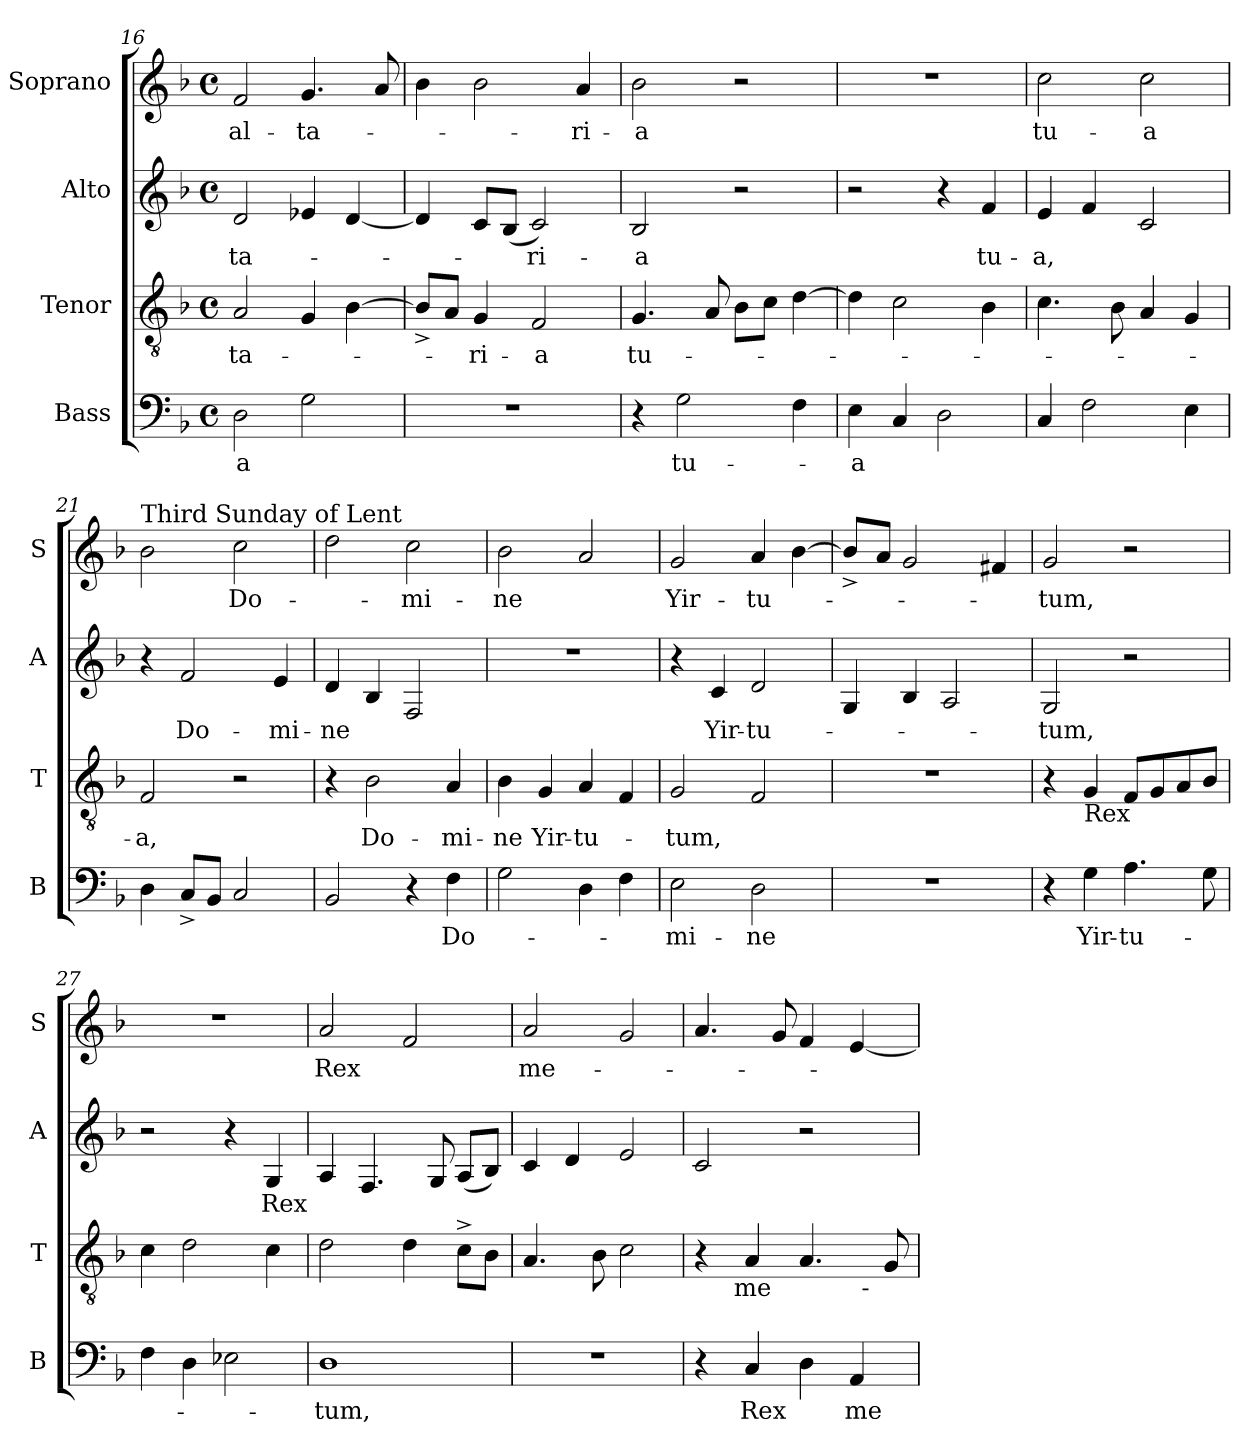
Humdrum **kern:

**kern	**text	**kern	**text	**kern	**text	**kern	**text
*part4	*part4	*part3	*part3	*part2	*part2	*part1	*part1
*staff4	*staff4	*staff3	*staff3	*staff2	*staff2	*staff1	*staff1
*I"Bass	*	*I"Tenor	*	*I"Alto	*	*I"Soprano	*
*I'B	*	*I'T	*	*I'A	*	*I'S	*
*clefF4	*	*clefGv2	*	*clefG2	*	*clefG2	*
*k[b-]	*	*k[b-]	*	*k[b-]	*	*k[b-]	*
*F:	*	*F:	*	*F:	*	*F:	*
*M4/4	*	*M4/4	*	*M4/4	*	*M4/4	*
*met(c)	*	*met(c)	*	*met(c)	*	*met(c)	*
=16	=16	=16	=16	=16	=16	=16	=16
!	!LO:LY:b:rj	!	!LO:LY:b:cj	!	!LO:LY:b:cj	!	!LO:LY:b:cj
2D\	-a	2A/	-ta-	2d/	-ta-	2f/	al-
!	!	!	!	!	!	!	!LO:LY:b:cj
2G\	.	4G/	.	4e-X/	.	4.g/	-ta-
.	.	[>4B-\	.	[<4d/	.	.	.
.	.	.	.	.	.	8a/	.
=17	=17	=17	=17	=17	=17	=17	=17
1r	.	8B-^>/L]	.	4d/]	.	4b-\	.
.	.	8A/J	.	.	.	.	.
!	!	!	!LO:LY:b:cj	!	!	!	!
.	.	4G/	-ri-	8c/L	.	2b-\	.
.	.	.	.	(>8B-/J	.	.	.
!	!	!	!LO:LY:b:cj	!	!LO:LY:b:cj	!	!
.	.	2F/	-a	2c/)	-ri-	.	.
!	!	!	!	!	!	!	!LO:LY:b:cj
.	.	.	.	.	.	4a/	-ri-
=18	=18	=18	=18	=18	=18	=18	=18
!	!	!	!LO:LY:b:cj	!	!LO:LY:b:cj	!	!LO:LY:b:cj
4r	.	4.G/	tu-	2B-/	-a	2b-\	-a
!	!LO:LY:b:cj	!	!	!	!	!	!
2G\	tu-	.	.	.	.	.	.
.	.	8A/	.	.	.	.	.
.	.	8B-\L	.	2r	.	2r	.
.	.	8c\J	.	.	.	.	.
4F\	.	[<4d\	.	.	.	.	.
!!LO:PB:g=z
=19	=19	=19	=19	=19	=19	=19	=19
!	!LO:LY:b:cj	!	!	!	!	!	!
4E\	-a	4d\]	.	2r	.	1r	.
4C/	.	2c\	.	.	.	.	.
2D\	.	.	.	4r	.	.	.
!	!	!	!	!	!LO:LY:b:cj	!	!
.	.	4B-\	.	4f/	tu-	.	.
=20	=20	=20	=20	=20	=20	=20	=20
!	!	!	!	!	!LO:LY:b:cj	!	!LO:LY:b:cj
4C/	.	4.c\	.	4e/	-a,	2cc\	tu-
2F\	.	.	.	4f/	.	.	.
.	.	8B-\	.	.	.	.	.
!	!	!	!	!	!	!	!LO:LY:b:rj
.	.	4A/	.	2c/	.	2cc\	-a
4E\	.	4G/	.	.	.	.	.
=21	=21	=21	=21	=21	=21	=21	=21
!	!	!	!	!	!	!LO:TX:a:t=Third Sunday of Lent	!
!	!	!	!LO:LY:b:cj	!	!	!	!
4D\	.	2F/	-a,	4r	.	2b-\	.
!	!	!	!	!	!LO:LY:b:cj	!	!
8C^>/L	.	.	.	2f/	Do-	.	.
8BB-/J	.	.	.	.	.	.	.
!	!	!	!	!	!	!	!LO:LY:b:cj
2C/	.	2r	.	.	.	2cc\	Do-
!	!	!	!	!	!LO:LY:b:cj	!	!
.	.	.	.	4e/	-mi-	.	.
=22	=22	=22	=22	=22	=22	=22	=22
!	!	!	!	!	!LO:LY:b:cj	!	!
2BB-/	.	4r	.	4d/	-ne	2dd\	.
!	!	!	!LO:LY:b:cj	!	!	!	!
.	.	2B-\	Do-	4B-/	.	.	.
!	!	!	!	!	!	!	!LO:LY:b:cj
4r	.	.	.	2F/	.	2cc\	-mi-
!	!LO:LY:b:cj	!	!LO:LY:b:cj	!	!	!	!
4F\	Do-	4A/	-mi-	.	.	.	.
=23	=23	=23	=23	=23	=23	=23	=23
!	!	!	!LO:LY:b:cj	!	!	!	!LO:LY:b:cj
2G\	.	4B-\	-ne	1r	.	2b-\	-ne
!	!	!	!LO:LY:b:cj	!	!	!	!
.	.	4G/	Yir-	.	.	.	.
!	!	!	!LO:LY:b:cj	!	!	!	!
4D\	.	4A/	-tu-	.	.	2a/	.
4F\	.	4F/	.	.	.	.	.
=24	=24	=24	=24	=24	=24	=24	=24
!	!LO:LY:b:cj	!	!LO:LY:b:cj	!	!	!	!LO:LY:b:cj
2E\	-mi-	2G/	-tum,	4r	.	2g/	Yir-
!	!	!	!	!	!LO:LY:b:cj	!	!
.	.	.	.	4c/	Yir-	.	.
!	!LO:LY:b:cj	!	!	!	!LO:LY:b:cj	!	!LO:LY:b:cj
2D\	-ne	2F/	.	2d/	-tu-	4a/	-tu-
.	.	.	.	.	.	[<4b-\	.
!!LO:LB:g=z
=25	=25	=25	=25	=25	=25	=25	=25
*	*	*^	*	*	*	*	*
1r	.	1r	32ryy	.	4G/	.	8b-^>/L]	.
.	.	.	2ryy	.	.	.	.	.
.	.	.	.	.	.	.	8a/J	.
.	.	.	.	.	4B-/	.	2g/	.
.	.	.	.	.	2A/	.	.	.
.	.	.	4...ryy	.	.	.	.	.
.	.	.	.	.	.	.	4f#X/	.
=26	=26	=26	=26	=26	=26	=26	=26	=26
!	!	!	!	!	!	!LO:LY:b:cj	!	!LO:LY:b:cj
*	*	*v	*v	*	*	*	*	*
4r	.	4r	.	2G/	-tum,	2g/	-tum,
!	!	!LO:TX:b:t=Rex	!	!	!	!	!
!	!LO:LY:b:cj	!	!	!	!	!	!
4G\	Yir-	4G/	.	.	.	.	.
!	!LO:LY:b:cj	!	!	!	!	!	!
4.A\	-tu-	8F/L	.	2r	.	2r	.
.	.	8G/	.	.	.	.	.
.	.	8A/	.	.	.	.	.
8G\	.	8B-/J	.	.	.	.	.
=27	=27	=27	=27	=27	=27	=27	=27
4F\	.	4c\	.	2r	.	1r	.
4D\	.	2d\	.	.	.	.	.
2E-X\	.	.	.	4r	.	.	.
!	!	!	!	!	!LO:LY:b	!	!
.	.	4c\	.	4G/	Rex	.	.
=28	=28	=28	=28	=28	=28	=28	=28
!	!LO:LY:b:cj	!	!	!	!	!	!LO:LY:b
1D	-tum,	2d\	.	4A/	.	2a/	Rex
.	.	.	.	4.F/	.	.	.
.	.	4d\	.	.	.	2f/	.
.	.	.	.	8G/	.	.	.
.	.	8c^<\L	.	(>8A/L	.	.	.
.	.	8B-\J	.	8B-/J)	.	.	.
=29	=29	=29	=29	=29	=29	=29	=29
!	!	!	!	!	!	!	!LO:LY:b:cj
1r	.	4.A/	.	4c/	.	2a/	me-
.	.	.	.	4d/	.	.	.
.	.	8B-\	.	.	.	.	.
.	.	2c\	.	2e/	.	2g/	.
=30	=30	=30	=30	=30	=30	=30	=30
*	*	*^	*	*	*	*	*
*	*	*	*^	*	*	*	*	*
4r	.	4r	8..ryy	2ryy	.	2c/	.	4.a/	.
!	!	!	!LO:TX:b:t=me	!	!	!	!	!	!
.	.	.	2ryy	.	.	.	.	.	.
!	!LO:LY:b	!	!	!	!	!	!	!	!
4C/	Rex	4A/	.	.	.	.	.	.	.
.	.	.	.	.	.	.	.	8g/	.
4D\	.	4.A/	.	4ryy	.	2r	.	4f/	.
.	.	.	4ryy	.	.	.	.	.	.
!	!LO:LY:b:cj	!	!	!	!	!	!	!	!
4AA/	me-	.	.	32ryy	.	.	.	[>4e/	.
!	!	!	!	!LO:TX:b:t=-	!	!	!	!	!
.	.	.	.	8..ryy	.	.	.	.	.
.	.	8G/	.	.	.	.	.	.	.
.	.	.	32ryy	.	.	.	.	.	.
*	*	*v	*v	*v	*	*	*	*	*
=	=	=	=	=	=	=	=
*-	*-	*-	*-	*-	*-	*-	*-
